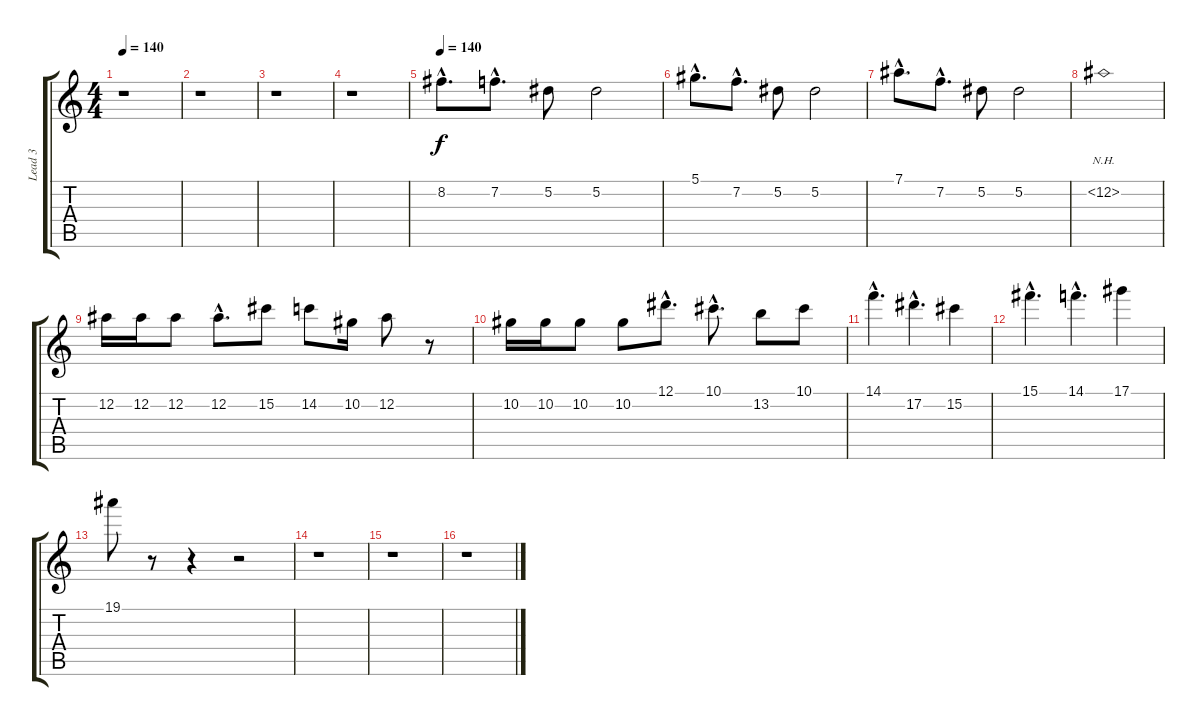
\track ("Lead 3" "Lead 3") {instrument distortionguitar}
\staff {score tabs}
\tuning (Eb4 Bb3 Gb3 Db3 Ab2 Eb2) {hide}
\ts (4 4)
\tempo 140
\clef g2
\ks c
r.1{dy f} |
r.1 |
r.1 |
r.1 |
\tempo 140
8.2{hac}.8{d} 7.2{hac}.8{d} 5.2.8 5.2.2 |
5.1{hac}.8{d} 7.2{hac}.8{d} 5.2.8 5.2.2 |
7.1{hac}.8{d} 7.2{hac}.8{d} 5.2.8 5.2.2 |
12.2{nh}.1 |
12.2.16 12.2.16 12.2.8 12.2{hac}.8{d} 15.2.8 14.2.8 10.2.16 12.2.8 r.8 |
10.2.16 10.2.16 10.2.8 10.2.8 12.1{hac}.8{d} 10.1{hac}.8{d} 13.2.8 10.1.8 |
14.1{hac}.4{d} 17.2{hac}.4{d} 15.2.4 |
15.1{hac}.4{d} 14.1{hac}.4{d} 17.1.4 |
19.1.8 r.8 r.4 r.2 |
r.1 |
r.1 |
r.1
